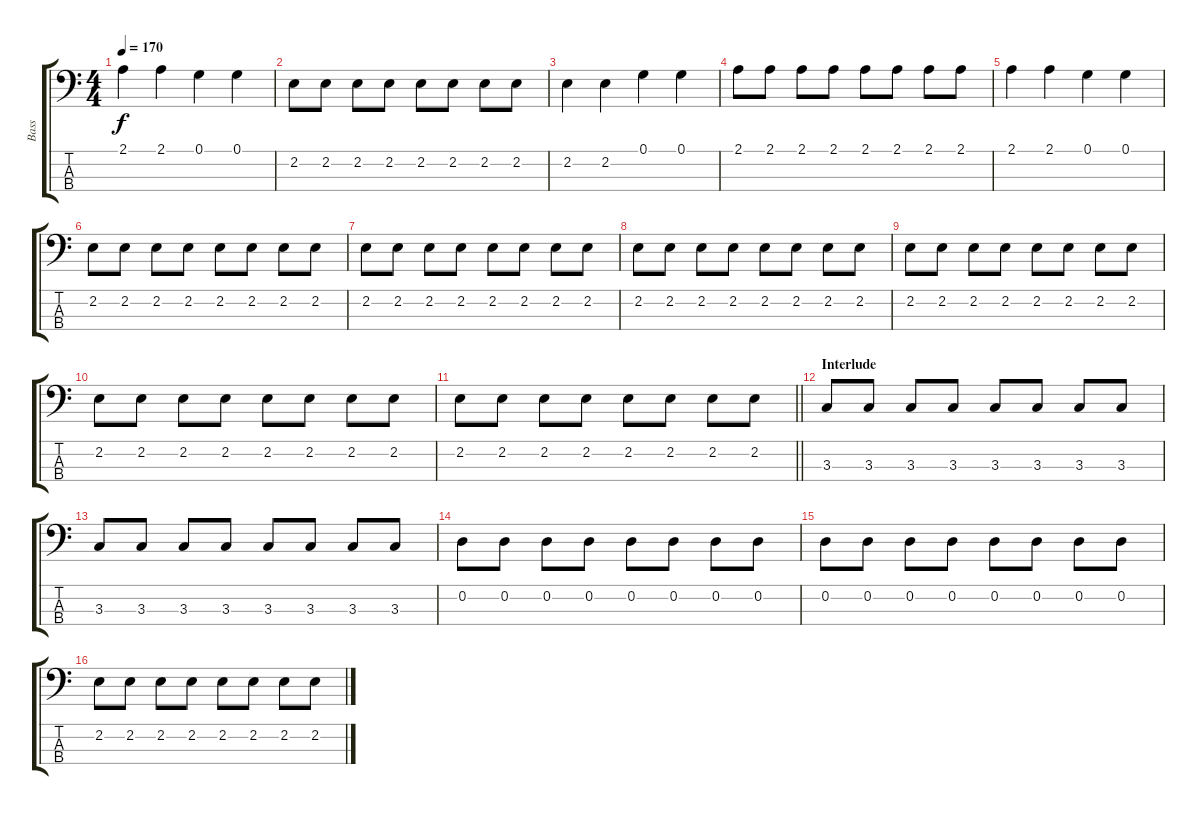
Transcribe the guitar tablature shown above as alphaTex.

\track ("Bass" "Bass") {instrument electricbassfinger}
\staff {score tabs}
\tuning (G2 D2 A1 E1) {hide}
\ts (4 4)
\tempo 170
\clef f4
\ks c
2.1.4{dy f} 2.1.4 0.1.4 0.1.4 |
2.2.8 2.2.8 2.2.8 2.2.8 2.2.8 2.2.8 2.2.8 2.2.8 |
2.2.4 2.2.4 0.1.4 0.1.4 |
2.1.8 2.1.8 2.1.8 2.1.8 2.1.8 2.1.8 2.1.8 2.1.8 |
2.1.4 2.1.4 0.1.4 0.1.4 |
2.2.8 2.2.8 2.2.8 2.2.8 2.2.8 2.2.8 2.2.8 2.2.8 |
2.2.8 2.2.8 2.2.8 2.2.8 2.2.8 2.2.8 2.2.8 2.2.8 |
2.2.8 2.2.8 2.2.8 2.2.8 2.2.8 2.2.8 2.2.8 2.2.8 |
2.2.8 2.2.8 2.2.8 2.2.8 2.2.8 2.2.8 2.2.8 2.2.8 |
2.2.8 2.2.8 2.2.8 2.2.8 2.2.8 2.2.8 2.2.8 2.2.8 |
\barLineRight lightlight
2.2.8 2.2.8 2.2.8 2.2.8 2.2.8 2.2.8 2.2.8 2.2.8 |
\section ("" "Interlude")
3.3.8 3.3.8 3.3.8 3.3.8 3.3.8 3.3.8 3.3.8 3.3.8 |
3.3.8 3.3.8 3.3.8 3.3.8 3.3.8 3.3.8 3.3.8 3.3.8 |
0.2.8 0.2.8 0.2.8 0.2.8 0.2.8 0.2.8 0.2.8 0.2.8 |
0.2.8 0.2.8 0.2.8 0.2.8 0.2.8 0.2.8 0.2.8 0.2.8 |
2.2.8 2.2.8 2.2.8 2.2.8 2.2.8 2.2.8 2.2.8 2.2.8
